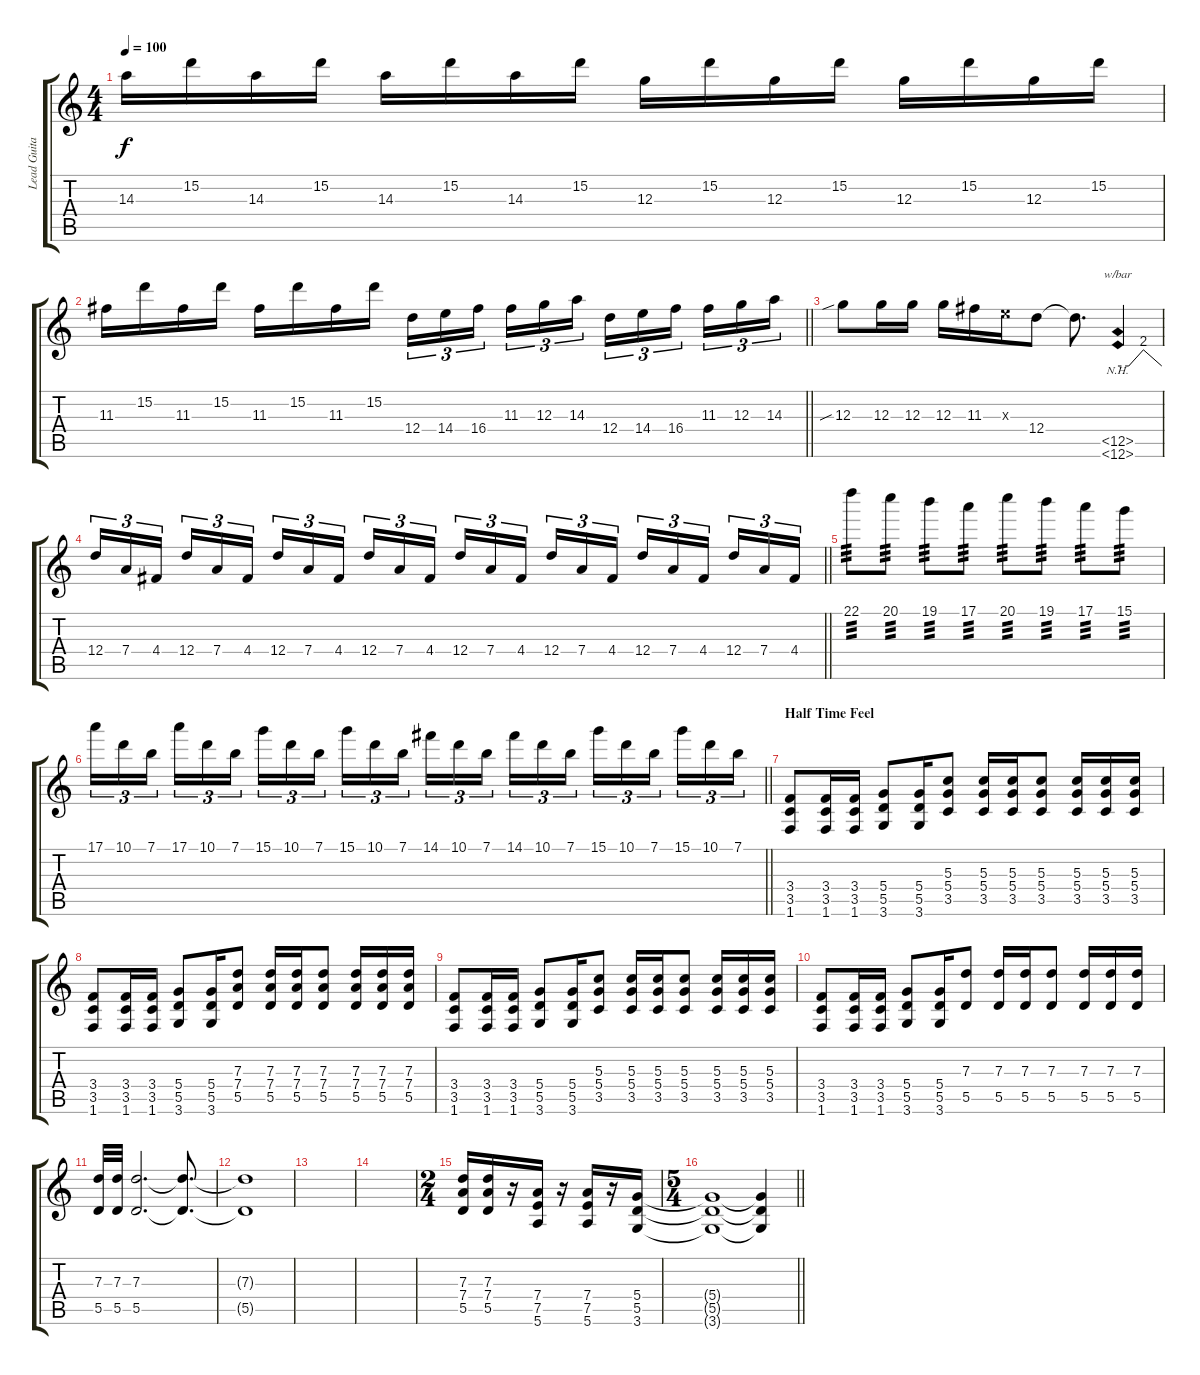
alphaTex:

\track ("Lead Guitar" "Lead Guita") {instrument distortionguitar}
\staff {score tabs}
\tuning (E4 B3 G3 D3 A2 E2) {hide}
\ts (4 4)
\tempo 100
\clef g2
\ks c
14.3.16{dy f} 15.2.16 14.3.16 15.2.16 14.3.16 15.2.16 14.3.16 15.2.16 12.3.16 15.2.16 12.3.16 15.2.16 12.3.16 15.2.16 12.3.16 15.2.16 |
\barLineRight lightlight
11.3.16 15.2.16 11.3.16 15.2.16 11.3.16 15.2.16 11.3.16 15.2.16 12.4.16{tu (3 2)} 14.4.16{tu (3 2)} 16.4.16{tu (3 2) beam splitsecondary} 11.3.16{tu (3 2)} 12.3.16{tu (3 2)} 14.3.16{tu (3 2)} 12.4.16{tu (3 2)} 14.4.16{tu (3 2)} 16.4.16{tu (3 2) beam splitsecondary} 11.3.16{tu (3 2)} 12.3.16{tu (3 2)} 14.3.16{tu (3 2)} |
12.3{sib}.8 12.3.16 12.3.16 12.3.16 11.3.16 9.3{x}.16 12.4.8 12.4{t}.8{d} (0.5{nh} 0.6{nh}).4{tbe (custom default 0 0 15 0 35 8 60 0)} |
\barLineRight lightlight
12.4.16{tu (3 2)} 7.4.16{tu (3 2)} 4.4.16{tu (3 2) beam splitsecondary} 12.4.16{tu (3 2)} 7.4.16{tu (3 2)} 4.4.16{tu (3 2)} 12.4.16{tu (3 2)} 7.4.16{tu (3 2)} 4.4.16{tu (3 2) beam splitsecondary} 12.4.16{tu (3 2)} 7.4.16{tu (3 2)} 4.4.16{tu (3 2)} 12.4.16{tu (3 2)} 7.4.16{tu (3 2)} 4.4.16{tu (3 2) beam splitsecondary} 12.4.16{tu (3 2)} 7.4.16{tu (3 2)} 4.4.16{tu (3 2)} 12.4.16{tu (3 2)} 7.4.16{tu (3 2)} 4.4.16{tu (3 2) beam splitsecondary} 12.4.16{tu (3 2)} 7.4.16{tu (3 2)} 4.4.16{tu (3 2)} |
22.1.8{tp 3} 20.1.8{tp 3} 19.1.8{tp 3} 17.1.8{tp 3} 20.1.8{tp 3} 19.1.8{tp 3} 17.1.8{tp 3} 15.1.8{tp 3} |
\barLineRight lightlight
17.1.16{tu (3 2)} 10.1.16{tu (3 2)} 7.1.16{tu (3 2) beam splitsecondary} 17.1.16{tu (3 2)} 10.1.16{tu (3 2)} 7.1.16{tu (3 2)} 15.1.16{tu (3 2)} 10.1.16{tu (3 2)} 7.1.16{tu (3 2) beam splitsecondary} 15.1.16{tu (3 2)} 10.1.16{tu (3 2)} 7.1.16{tu (3 2)} 14.1.16{tu (3 2)} 10.1.16{tu (3 2)} 7.1.16{tu (3 2) beam splitsecondary} 14.1.16{tu (3 2)} 10.1.16{tu (3 2)} 7.1.16{tu (3 2)} 15.1.16{tu (3 2)} 10.1.16{tu (3 2)} 7.1.16{tu (3 2) beam splitsecondary} 15.1.16{tu (3 2)} 10.1.16{tu (3 2)} 7.1.16{tu (3 2)} |
\section ("" "Half Time Feel")
(3.4 3.5 1.6).8 (3.4 3.5 1.6).16 (3.4 3.5 1.6).16 (5.4 5.5 3.6).8 (5.4 5.5 3.6).16 (5.3 5.4 3.5).8 (5.3 5.4 3.5).16 (5.3 5.4 3.5).16 (5.3 5.4 3.5).8 (5.3 5.4 3.5).16 (5.3 5.4 3.5).16 (5.3 5.4 3.5).16 |
(3.4 3.5 1.6).8 (3.4 3.5 1.6).16 (3.4 3.5 1.6).16 (5.4 5.5 3.6).8 (5.4 5.5 3.6).16 (7.3 7.4 5.5).8 (7.3 7.4 5.5).16 (7.3 7.4 5.5).16 (7.3 7.4 5.5).8 (7.3 7.4 5.5).16 (7.3 7.4 5.5).16 (7.3 7.4 5.5).16 |
(3.4 3.5 1.6).8 (3.4 3.5 1.6).16 (3.4 3.5 1.6).16 (5.4 5.5 3.6).8 (5.4 5.5 3.6).16 (5.3 5.4 3.5).8 (5.3 5.4 3.5).16 (5.3 5.4 3.5).16 (5.3 5.4 3.5).8 (5.3 5.4 3.5).16 (5.3 5.4 3.5).16 (5.3 5.4 3.5).16 |
(3.4 3.5 1.6).8 (3.4 3.5 1.6).16 (3.4 3.5 1.6).16 (5.4 5.5 3.6).8 (5.4 5.5 3.6).16 (7.3 5.5).8 (7.3 5.5).16 (7.3 5.5).16 (7.3 5.5).8 (7.3 5.5).16 (7.3 5.5).16 (7.3 5.5).16 |
(7.3 5.5).32 (7.3 5.5).32 (7.3 5.5).2{d} (7.3{t} 5.5{t}).8{d} |
(7.3{t} 5.5{t}).1 |
|
|
\ts (2 4)
(7.3 7.4 5.5).16 (7.3 7.4 5.5).16 r.16 (7.4 7.5 5.6).16 r.16 (7.4 7.5 5.6).16 r.16 (5.4 5.5 3.6).16 |
\ts (5 4)
\barLineRight lightlight
(5.4{t} 5.5{t} 3.6{t}).1 (5.4{t} 5.5{t} 3.6{t}).4
